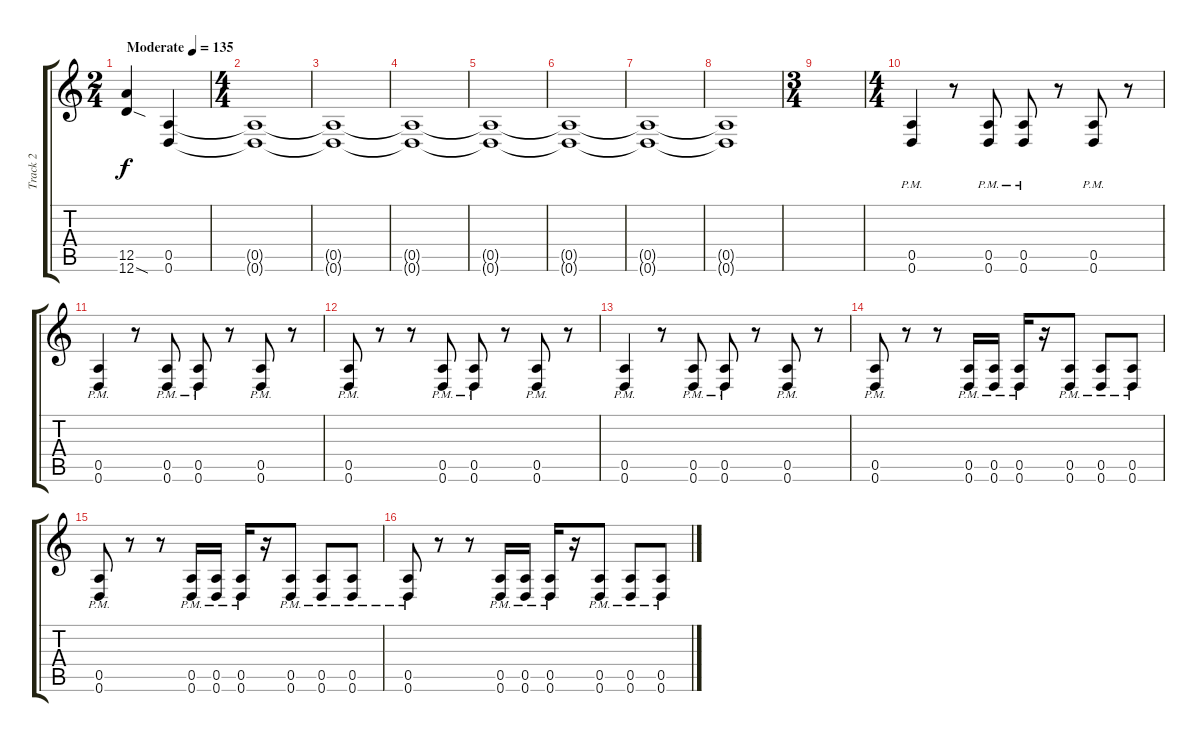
\track ("Track 2" "Track 2") {instrument distortionguitar}
\staff {score tabs}
\tuning (E4 B3 G3 D3 A2 D2) {hide}
\ts (2 4)
\tempo (135 "Moderate")
\clef g2
\ks c
(12.5 12.6{sod}).4{dy f balance 0 instrument distortionguitar} (0.5 0.6).4{balance 8} |
\ts (4 4)
(0.5{t} 0.6{t}).1 |
(0.5{t} 0.6{t}).1 |
(0.5{t} 0.6{t}).1 |
(0.5{t} 0.6{t}).1{volume 0} |
(0.5{t} 0.6{t}).1 |
(0.5{t} 0.6{t}).1 |
(0.5{t} 0.6{t}).1 |
\ts (3 4)
|
\ts (4 4)
(0.5{pm} 0.6{pm}).4 r.8 (0.5{pm} 0.6{pm}).8 (0.5{pm} 0.6{pm}).8 r.8 (0.5{pm} 0.6{pm}).8 r.8 |
(0.5{pm} 0.6{pm}).4 r.8 (0.5{pm} 0.6{pm}).8 (0.5{pm} 0.6{pm}).8 r.8 (0.5{pm} 0.6{pm}).8 r.8 |
(0.5{pm} 0.6{pm}).8 r.8 r.8 (0.5{pm} 0.6{pm}).8 (0.5{pm} 0.6{pm}).8 r.8 (0.5{pm} 0.6{pm}).8 r.8 |
(0.5{pm} 0.6{pm}).4 r.8 (0.5{pm} 0.6{pm}).8 (0.5{pm} 0.6{pm}).8 r.8 (0.5{pm} 0.6{pm}).8 r.8 |
(0.5{pm} 0.6{pm}).8 r.8 r.8 (0.5{pm} 0.6{pm}).16 (0.5{pm} 0.6{pm}).16 (0.5{pm} 0.6{pm}).16 r.16 (0.5{pm} 0.6{pm}).8 (0.5{pm} 0.6{pm}).8 (0.5{pm} 0.6{pm}).8 |
(0.5{pm} 0.6{pm}).8 r.8 r.8 (0.5{pm} 0.6{pm}).16 (0.5{pm} 0.6{pm}).16 (0.5{pm} 0.6{pm}).16 r.16 (0.5{pm} 0.6{pm}).8 (0.5{pm} 0.6{pm}).8 (0.5{pm} 0.6{pm}).8 |
(0.5{pm} 0.6{pm}).8 r.8 r.8 (0.5{pm} 0.6{pm}).16 (0.5{pm} 0.6{pm}).16 (0.5{pm} 0.6{pm}).16 r.16 (0.5{pm} 0.6{pm}).8 (0.5{pm} 0.6{pm}).8 (0.5{pm} 0.6{pm}).8
